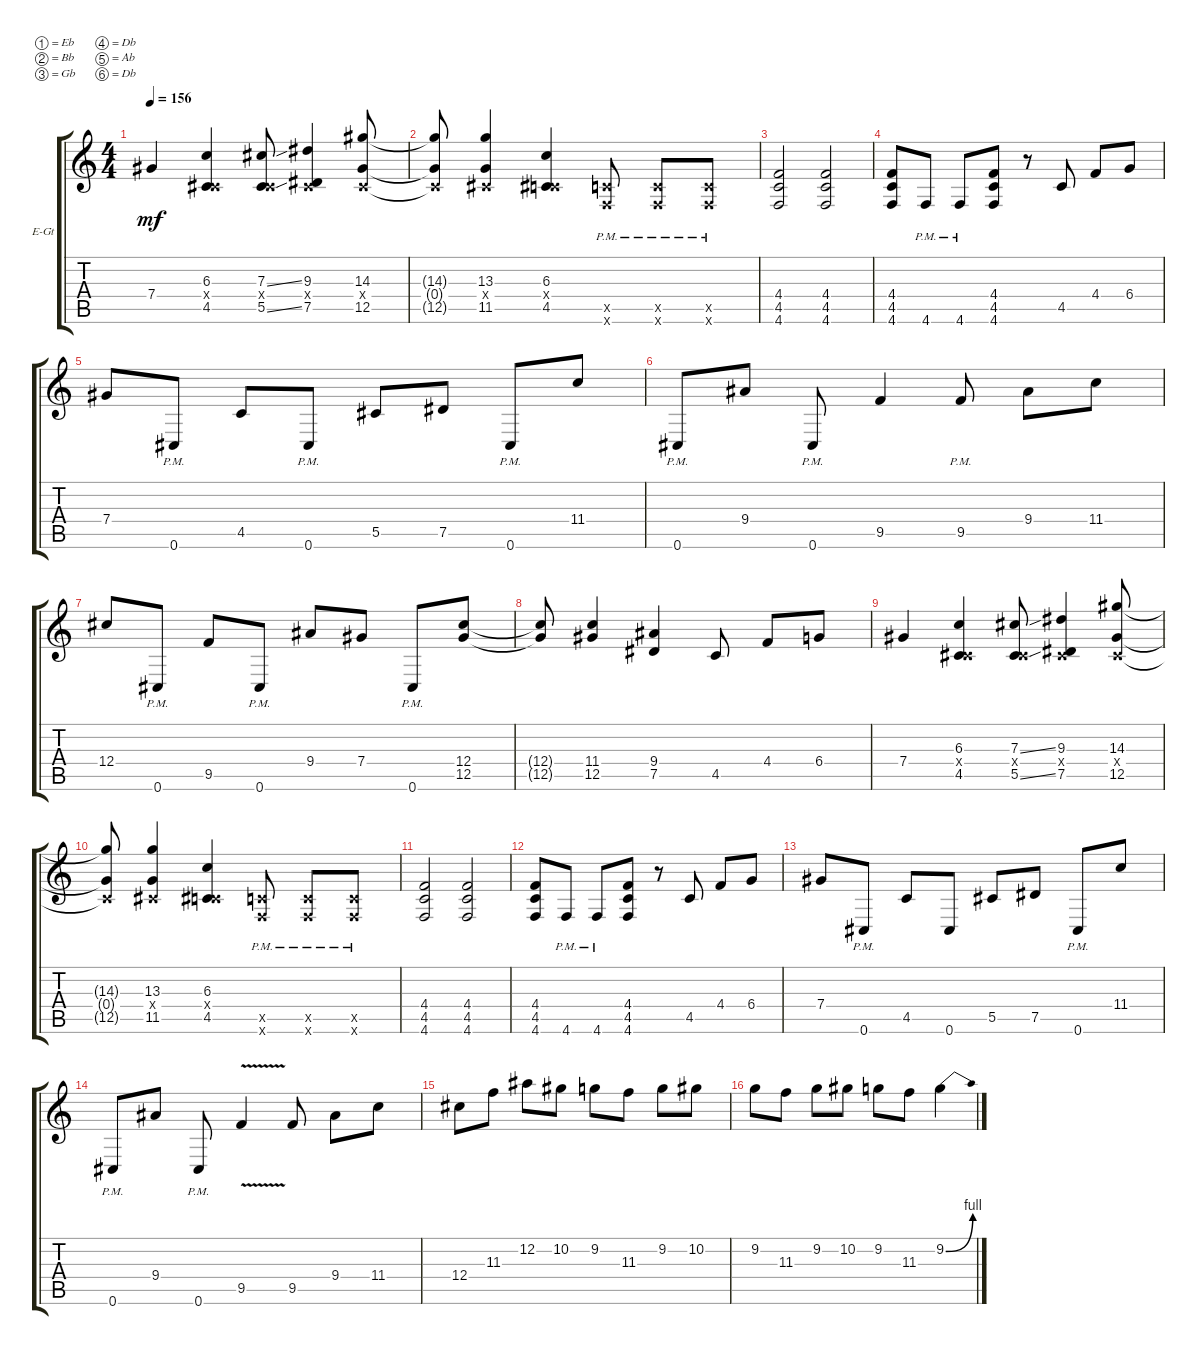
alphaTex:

\defaultSystemsLayout 4
\bracketExtendMode groupsimilarinstruments
\firstSystemTrackNameOrientation horizontal
\otherSystemsTrackNameOrientation horizontal
\track ("Dmitriy Anisimov" "E-Gt") {instrument distortionguitar}
\staff {score tabs}
\tuning (Eb4 Bb3 Gb3 Db3 Ab2 Db2)
\ts (4 4)
\tempo 156
\clef g2
\ks c
7.4.4{dy mf} (4.5 6.3 0.4{x}).4 (5.5{ss} 7.3{ss} 0.4{x}).8 (9.3 7.5 0.4{x}).4 (14.3 12.5 0.4{x}).8 |
(12.5{t} 14.3{t} 0.4{x t}).8 (13.3 11.5 0.4{x}).4 (6.3 4.5 0.4{x}).4 (4.6{pm x} 4.5{pm x}).8 (4.5{pm x} 4.6{pm x}).8 (4.5{pm x} 4.6{pm x}).8 |
(4.6 4.5 4.4).2 (4.4 4.6 4.5).2 |
(4.5 4.4 4.6).8 4.6{pm}.8 4.6{pm}.8 (4.5 4.4 4.6).8 r.8 4.5.8 4.4.8 6.4.8 |
7.4.8 0.6{pm}.8 4.5.8 0.6{pm}.8 5.5.8 7.5.8 0.6{pm}.8 11.4.8 |
0.6{pm}.8 9.4.8 0.6{pm}.8 9.5.4 9.5{pm}.8 9.4.8 11.4.8 |
12.4.8 0.6{pm}.8 9.5.8 0.6{pm}.8 9.4.8 7.4.8 0.6{pm}.8 (12.4 12.5).8 |
(12.5{t} 12.4{t}).8 (12.5 11.4).4 (7.5 9.4).4 4.5.8 4.4.8 6.4.8 |
7.4.4 (4.5 6.3 0.4{x}).4 (5.5{ss} 7.3{ss} 0.4{x}).8 (9.3 7.5 0.4{x}).4 (14.3 12.5 0.4{x}).8 |
(12.5{t} 14.3{t} 0.4{x t}).8 (13.3 11.5 0.4{x}).4 (6.3 4.5 0.4{x}).4 (4.6{pm x} 4.5{pm x}).8 (4.5{pm x} 4.6{pm x}).8 (4.5{pm x} 4.6{pm x}).8 |
(4.6 4.5 4.4).2 (4.4 4.6 4.5).2 |
(4.5 4.4 4.6).8 4.6{pm}.8 4.6{pm}.8 (4.5 4.4 4.6).8 r.8 4.5.8 4.4.8 6.4.8 |
7.4.8 0.6{pm}.8 4.5.8 0.6.8 5.5.8 7.5.8 0.6{pm}.8 11.4.8 |
0.6{pm}.8 9.4.8 0.6{pm}.8 9.5{v}.4 9.5.8 9.4.8 11.4.8 |
12.4.8 11.3.8 12.2.8 10.2.8 9.2.8 11.3.8 9.2.8 10.2.8 |
9.2.8 11.3.8 9.2.8 10.2.8 9.2.8 11.3.8 9.2{be (bend 0 0 18 4)}.4
